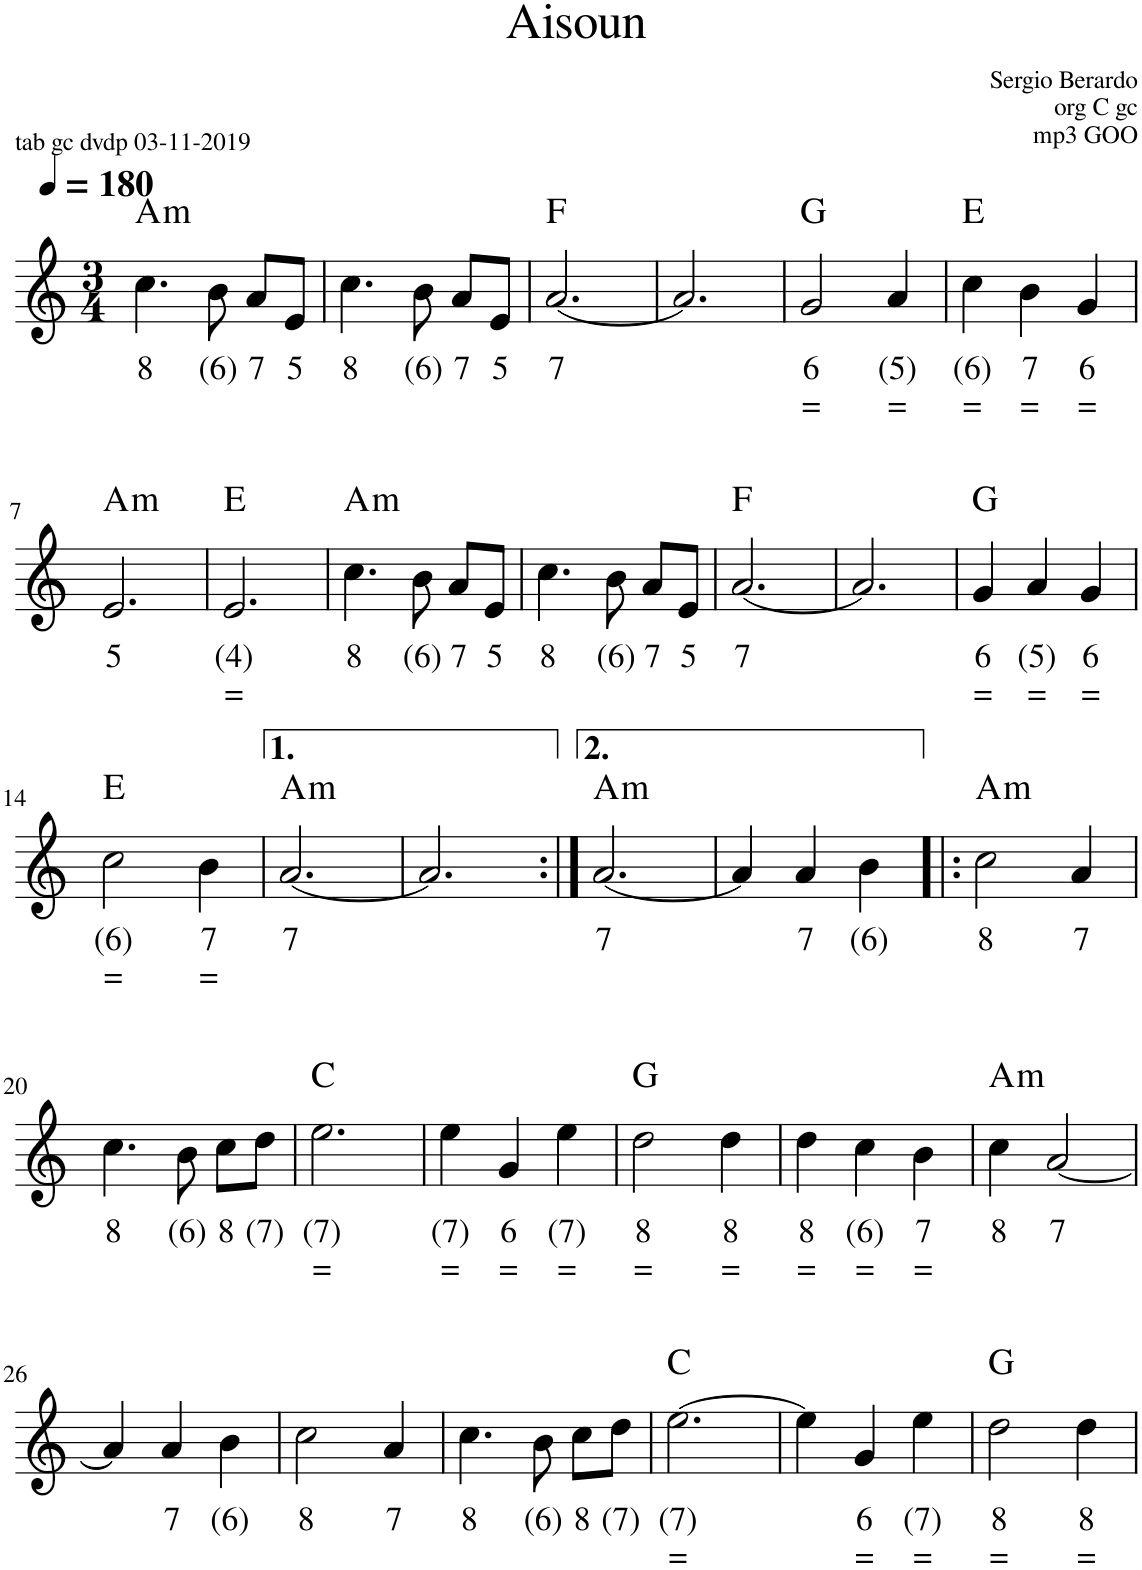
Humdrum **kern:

**kern	**text	**text	**harte
*part1	*part1	*part1	*part1
*staff1	*staff1	*staff1	*
*I"Stem	*	*	*
*clefG2	*	*	*
*k[]	*	*	*
*M3/4	*	*	*
*MM180	*	*	*
=1	=1	=1	=1
!	!LO:LY:b	!	!LO:H:kt=m
4.cc\	8	.	A:min
!	!LO:LY:b	!	!
8b\	(6)	.	.
!	!LO:LY:b	!	!
8a/L	7	.	.
!	!LO:LY:b	!	!
8e/J	5	.	.
=2	=2	=2	=2
!	!LO:LY:b	!	!
4.cc\	8	.	.
!	!LO:LY:b	!	!
8b\	(6)	.	.
!	!LO:LY:b	!	!
8a/L	7	.	.
!	!LO:LY:b	!	!
8e/J	5	.	.
=3	=3	=3	=3
!	!LO:LY:b	!	!
[2.a/	7	.	F:maj
=4	=4	=4	=4
2.a/]	.	.	.
=5	=5	=5	=5
!	!LO:LY:b	!LO:LY:b	!
2g/	6	=	G:maj
!	!LO:LY:b	!LO:LY:b	!
4a/	(5)	=	.
=6	=6	=6	=6
!	!LO:LY:b	!LO:LY:b	!
4cc\	(6)	=	E:maj
!	!LO:LY:b	!LO:LY:b	!
4b\	7	=	.
!	!LO:LY:b	!LO:LY:b	!
4gn/	6	=	.
!!LO:LB:g=z
=7	=7	=7	=7
!	!LO:LY:b	!	!LO:H:kt=m
2.e/	5	.	A:min
=8	=8	=8	=8
!	!LO:LY:b	!LO:LY:b	!
2.e/	(4)	=	E:maj
=9	=9	=9	=9
!	!LO:LY:b	!	!LO:H:kt=m
4.cc\	8	.	A:min
!	!LO:LY:b	!	!
8b\	(6)	.	.
!	!LO:LY:b	!	!
8a/L	7	.	.
!	!LO:LY:b	!	!
8e/J	5	.	.
=10	=10	=10	=10
!	!LO:LY:b	!	!
4.cc\	8	.	.
!	!LO:LY:b	!	!
8b\	(6)	.	.
!	!LO:LY:b	!	!
8a/L	7	.	.
!	!LO:LY:b	!	!
8e/J	5	.	.
=11	=11	=11	=11
!	!LO:LY:b	!	!
[2.a/	7	.	F:maj
=12	=12	=12	=12
2.a/]	.	.	.
=13	=13	=13	=13
!	!LO:LY:b	!LO:LY:b	!
4g/	6	=	G:maj
!	!LO:LY:b	!LO:LY:b	!
4a/	(5)	=	.
!	!LO:LY:b	!LO:LY:b	!
4g/	6	=	.
!!LO:LB:g=z
=14	=14	=14	=14
!	!LO:LY:b	!LO:LY:b	!
2cc\	(6)	=	E:maj
!	!LO:LY:b	!LO:LY:b	!
4b\	7	=	.
=15	=15	=15	=15
!	!LO:LY:b	!	!LO:H:kt=m
[2.a/	7	.	A:min
=16	=16	=16	=16
2.a/]	.	.	.
=17:|!	=17:|!	=17:|!	=17:|!
!	!LO:LY:b	!	!LO:H:kt=m
[2.a/	7	.	A:min
=18	=18	=18	=18
4a/]	.	.	.
!	!LO:LY:b	!	!
4a/	7	.	.
!	!LO:LY:b	!	!
4b\	(6)	.	.
=19!|:	=19!|:	=19!|:	=19!|:
!	!LO:LY:b	!	!LO:H:kt=m
2cc\	8	.	A:min
!	!LO:LY:b	!	!
4a/	7	.	.
!!LO:LB:g=z
=20	=20	=20	=20
!	!LO:LY:b	!	!
4.cc\	8	.	.
!	!LO:LY:b	!	!
8b\	(6)	.	.
!	!LO:LY:b	!	!
8cc\L	8	.	.
!	!LO:LY:b	!	!
8dd\J	(7)	.	.
=21	=21	=21	=21
!	!LO:LY:b	!LO:LY:b	!
2.ee\	(7)	=	C:maj
=22	=22	=22	=22
!	!LO:LY:b	!LO:LY:b	!
4ee\	(7)	=	.
!	!LO:LY:b	!LO:LY:b	!
4g/	6	=	.
!	!LO:LY:b	!LO:LY:b	!
4ee\	(7)	=	.
=23	=23	=23	=23
!	!LO:LY:b	!LO:LY:b	!
2dd\	8	=	G:maj
!	!LO:LY:b	!LO:LY:b	!
4dd\	8	=	.
=24	=24	=24	=24
!	!LO:LY:b	!LO:LY:b	!
4dd\	8	=	.
!	!LO:LY:b	!LO:LY:b	!
4cc\	(6)	=	.
!	!LO:LY:b	!LO:LY:b	!
4b\	7	=	.
=25	=25	=25	=25
!	!LO:LY:b	!	!LO:H:kt=m
4cc\	8	.	A:min
!	!LO:LY:b	!	!
[2a/	7	.	.
!!LO:LB:g=z
=26	=26	=26	=26
4a/]	.	.	.
!	!LO:LY:b	!	!
4a/	7	.	.
!	!LO:LY:b	!	!
4b\	(6)	.	.
=27	=27	=27	=27
!	!LO:LY:b	!	!
2cc\	8	.	.
!	!LO:LY:b	!	!
4a/	7	.	.
=28	=28	=28	=28
!	!LO:LY:b	!	!
4.cc\	8	.	.
!	!LO:LY:b	!	!
8b\	(6)	.	.
!	!LO:LY:b	!	!
8cc\L	8	.	.
!	!LO:LY:b	!	!
8dd\J	(7)	.	.
=29	=29	=29	=29
!	!LO:LY:b	!LO:LY:b	!
[2.ee\	(7)	=	C:maj
=30	=30	=30	=30
4ee\]	.	.	.
!	!LO:LY:b	!LO:LY:b	!
4g/	6	=	.
!	!LO:LY:b	!LO:LY:b	!
4ee\	(7)	=	.
=31	=31	=31	=31
!	!LO:LY:b	!LO:LY:b	!
2dd\	8	=	G:maj
!	!LO:LY:b	!LO:LY:b	!
4dd\	8	=	.
=	=	=	=
*-	*-	*-	*-
